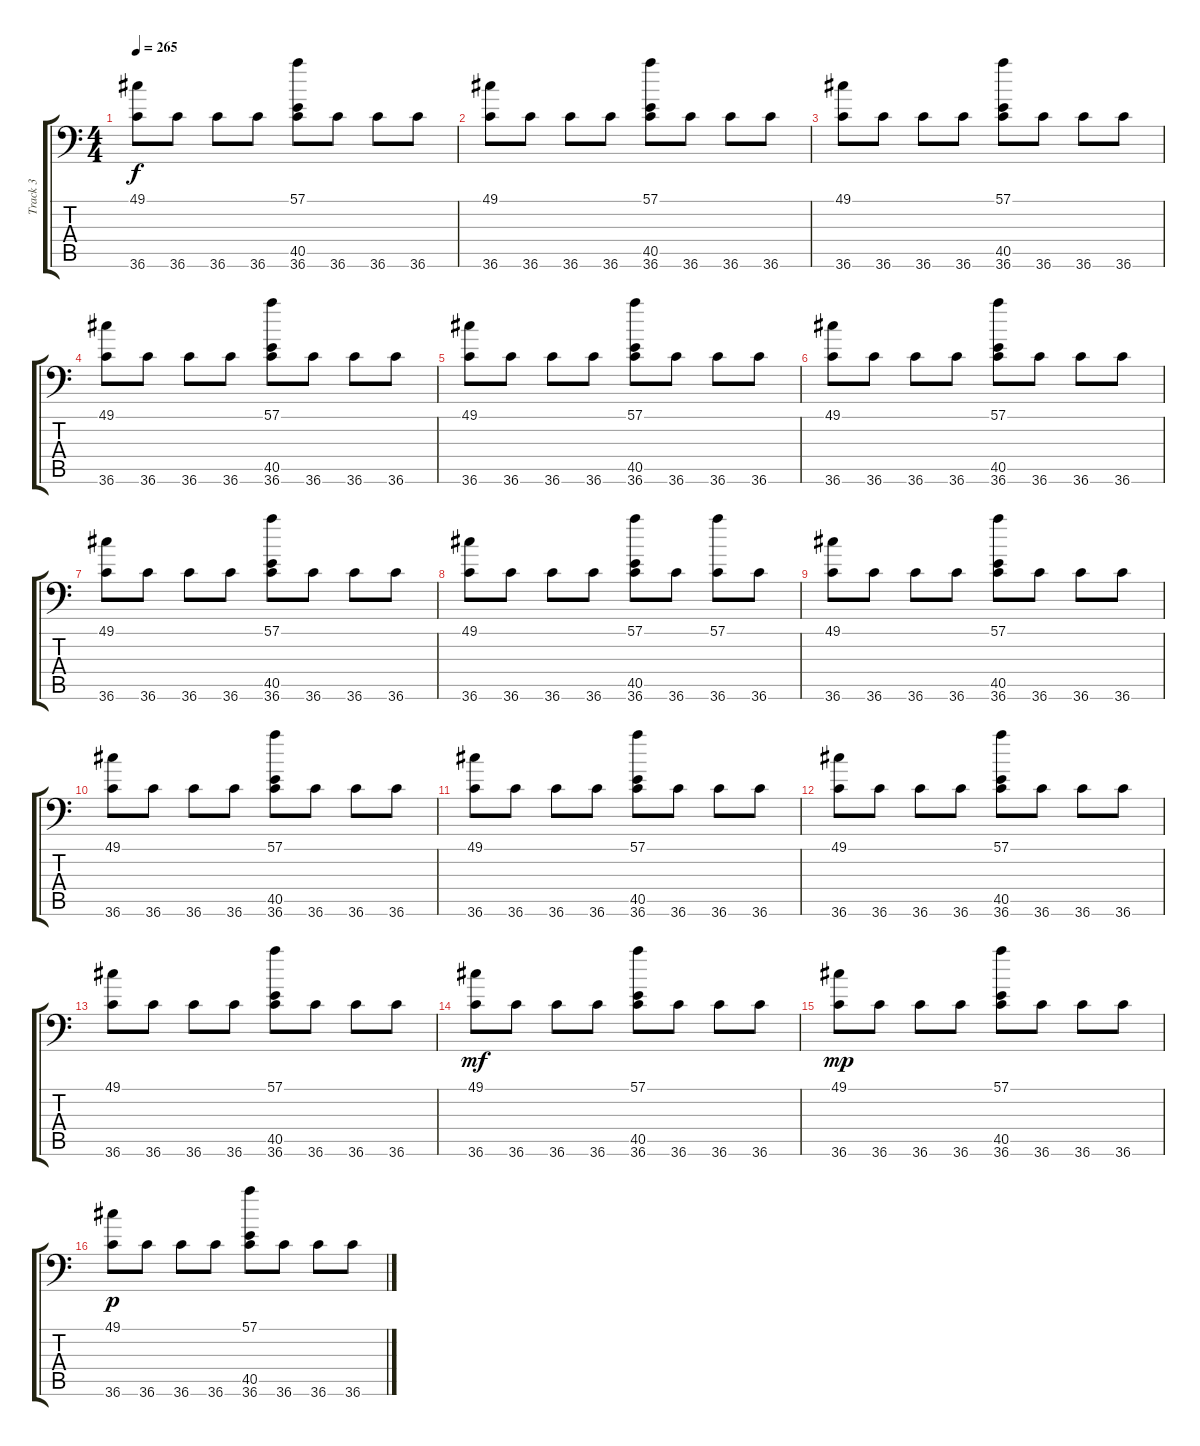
\track ("Track 3" "Track 3") {instrument acousticgrandpiano}
\staff {score tabs}
\tuning (C-1 C-1 C-1 C-1 C-1 C-1) {hide}
\ts (4 4)
\tempo 265
\clef f4
\ks c
(49.1 36.6).8{dy f} 36.6.8 36.6.8 36.6.8 (57.1 40.5 36.6).8 36.6.8 36.6.8 36.6.8 |
(49.1 36.6).8 36.6.8 36.6.8 36.6.8 (57.1 40.5 36.6).8 36.6.8 36.6.8 36.6.8 |
(49.1 36.6).8 36.6.8 36.6.8 36.6.8 (57.1 40.5 36.6).8 36.6.8 36.6.8 36.6.8 |
(49.1 36.6).8 36.6.8 36.6.8 36.6.8 (57.1 40.5 36.6).8 36.6.8 36.6.8 36.6.8 |
(49.1 36.6).8 36.6.8 36.6.8 36.6.8 (57.1 40.5 36.6).8 36.6.8 36.6.8 36.6.8 |
(49.1 36.6).8 36.6.8 36.6.8 36.6.8 (57.1 40.5 36.6).8 36.6.8 36.6.8 36.6.8 |
(49.1 36.6).8 36.6.8 36.6.8 36.6.8 (57.1 40.5 36.6).8 36.6.8 36.6.8 36.6.8 |
(49.1 36.6).8 36.6.8 36.6.8 36.6.8 (57.1 40.5 36.6).8 36.6.8 (57.1 36.6).8 36.6.8 |
(49.1 36.6).8 36.6.8 36.6.8 36.6.8 (57.1 40.5 36.6).8 36.6.8 36.6.8 36.6.8 |
(49.1 36.6).8 36.6.8 36.6.8 36.6.8 (57.1 40.5 36.6).8 36.6.8 36.6.8 36.6.8 |
(49.1 36.6).8 36.6.8 36.6.8 36.6.8 (57.1 40.5 36.6).8 36.6.8 36.6.8 36.6.8 |
(49.1 36.6).8 36.6.8 36.6.8 36.6.8 (57.1 40.5 36.6).8 36.6.8 36.6.8 36.6.8 |
(49.1 36.6).8 36.6.8 36.6.8 36.6.8 (57.1 40.5 36.6).8 36.6.8 36.6.8 36.6.8 |
(49.1 36.6).8{dy mf} 36.6.8 36.6.8 36.6.8 (57.1 40.5 36.6).8 36.6.8 36.6.8 36.6.8 |
(49.1 36.6).8{dy mp} 36.6.8 36.6.8 36.6.8 (57.1 40.5 36.6).8 36.6.8 36.6.8 36.6.8 |
(49.1 36.6).8{dy p} 36.6.8 36.6.8 36.6.8 (57.1 40.5 36.6).8 36.6.8 36.6.8 36.6.8
